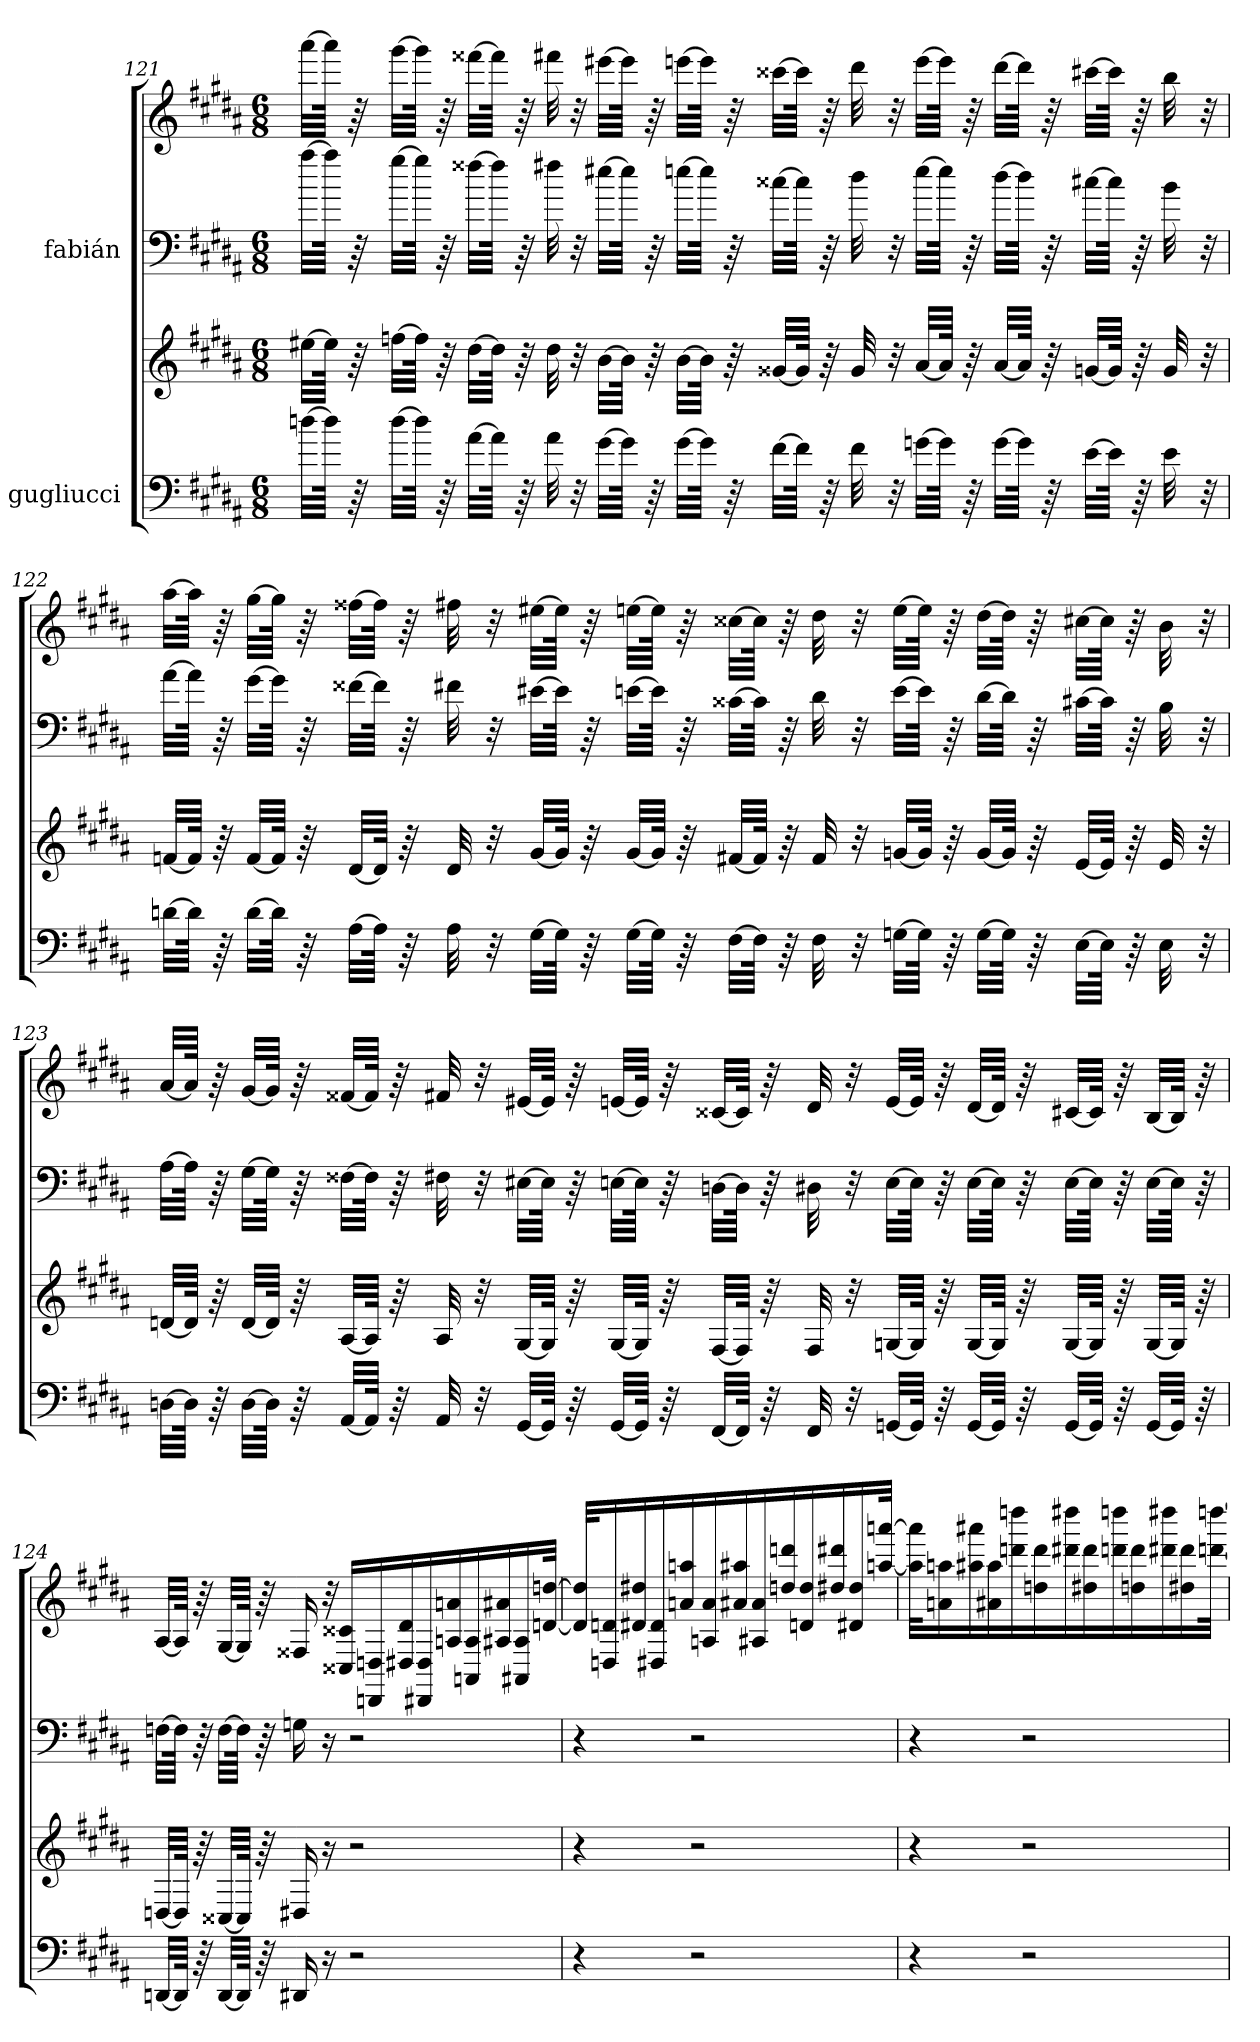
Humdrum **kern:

**kern	**kern	**kern	**kern
*part2	*part2	*part1	*part1
*staff4	*staff3	*staff2	*staff1
*I"gugliucci	*	*I"fabián	*
!!LO:LB:g=z
*clefF4	*clefG2	*clefF4	*clefG2
*k[f#c#g#d#a#]	*k[f#c#g#d#a#]	*k[f#c#g#d#a#]	*k[f#c#g#d#a#]
*B:	*B:	*B:	*B:
*M6/8	*M6/8	*M6/8	*M6/8
=121	=121	=121	=121
[32ddn\LLL	[32ee#X\LLL	[32aa#\LLL	[32aaa#\LLL
64dd\JJJk]	64ee#\JJJk]	64aa#\JJJk]	64aaa#\JJJk]
64r	64r	64r	64r
[32dd\LLL	[32ffn\LLL	[32gg#\LLL	[32ggg#\LLL
64dd\JJJk]	64ff\JJJk]	64gg#\JJJk]	64ggg#\JJJk]
64r	64r	64r	64r
[32a#\LLL	[32dd#\LLL	[32ff##X\LLL	[32fff##X\LLL
64a#\JJJk]	64dd#\JJJk]	64ff##\JJJk]	64fff##\JJJk]
64r	64r	64r	64r
32a#\	32dd#\	32ff#X\	32fff#X\
32r	32r	32r	32r
[32g#\LLL	[32b\LLL	[32ee#X\LLL	[32eee#X\LLL
64g#\JJJk]	64b\JJJk]	64ee#\JJJk]	64eee#\JJJk]
64r	64r	64r	64r
[32g#\LLL	[32b\LLL	[32een\LLL	[32eeen\LLL
64g#\JJJk]	64b\JJJk]	64ee\JJJk]	64eee\JJJk]
64r	64r	64r	64r
[32f#\LLL	[32g##X/LLL	[32cc##X\LLL	[32ccc##X\LLL
64f#\JJJk]	64g##/JJJk]	64cc##\JJJk]	64ccc##\JJJk]
64r	64r	64r	64r
32f#\	32g##/	32dd#\	32ddd#\
32r	32r	32r	32r
[32gn\LLL	[32a#/LLL	[32ee\LLL	[32eee\LLL
64g\JJJk]	64a#/JJJk]	64ee\JJJk]	64eee\JJJk]
64r	64r	64r	64r
[32g\LLL	[32a#/LLL	[32dd#\LLL	[32ddd#\LLL
64g\JJJk]	64a#/JJJk]	64dd#\JJJk]	64ddd#\JJJk]
64r	64r	64r	64r
[32e\LLL	[32gn/LLL	[32cc#X\LLL	[32ccc#X\LLL
64e\JJJk]	64g/JJJk]	64cc#\JJJk]	64ccc#\JJJk]
64r	64r	64r	64r
32e\	32g/	32b\	32bb\
32r	32r	32r	32r
!!LO:LB:g=z
=122	=122	=122	=122
[32dn\LLL	[32fn/LLL	[32a#\LLL	[32aa#\LLL
64d\JJJk]	64f/JJJk]	64a#\JJJk]	64aa#\JJJk]
64r	64r	64r	64r
[32d\LLL	[32f/LLL	[32g#\LLL	[32gg#\LLL
64d\JJJk]	64f/JJJk]	64g#\JJJk]	64gg#\JJJk]
64r	64r	64r	64r
[32A#\LLL	[32d#/LLL	[32f##X\LLL	[32ff##X\LLL
64A#\JJJk]	64d#/JJJk]	64f##\JJJk]	64ff##\JJJk]
64r	64r	64r	64r
32A#\	32d#/	32f#X\	32ff#X\
32r	32r	32r	32r
[32G#\LLL	[32g#/LLL	[32e#X\LLL	[32ee#X\LLL
64G#\JJJk]	64g#/JJJk]	64e#\JJJk]	64ee#\JJJk]
64r	64r	64r	64r
[32G#\LLL	[32g#/LLL	[32en\LLL	[32een\LLL
64G#\JJJk]	64g#/JJJk]	64e\JJJk]	64ee\JJJk]
64r	64r	64r	64r
[32F#\LLL	[32f#X/LLL	[32c##X\LLL	[32cc##X\LLL
64F#\JJJk]	64f#/JJJk]	64c##\JJJk]	64cc##\JJJk]
64r	64r	64r	64r
32F#\	32f#/	32d#\	32dd#\
32r	32r	32r	32r
[32Gn\LLL	[32gn/LLL	[32e\LLL	[32ee\LLL
64G\JJJk]	64g/JJJk]	64e\JJJk]	64ee\JJJk]
64r	64r	64r	64r
[32G\LLL	[32g/LLL	[32d#\LLL	[32dd#\LLL
64G\JJJk]	64g/JJJk]	64d#\JJJk]	64dd#\JJJk]
64r	64r	64r	64r
[32E\LLL	[32e/LLL	[32c#X\LLL	[32cc#X\LLL
64E\JJJk]	64e/JJJk]	64c#\JJJk]	64cc#\JJJk]
64r	64r	64r	64r
32E\	32e/	32B\	32b\
32r	32r	32r	32r
!!LO:PB:g=z
=123	=123	=123	=123
[32Dn\LLL	[32dn/LLL	[32A#\LLL	[32a#/LLL
64D\JJJk]	64d/JJJk]	64A#\JJJk]	64a#/JJJk]
64r	64r	64r	64r
[32D\LLL	[32d/LLL	[32G#\LLL	[32g#/LLL
64D\JJJk]	64d/JJJk]	64G#\JJJk]	64g#/JJJk]
64r	64r	64r	64r
[32AA#/LLL	[32A#/LLL	[32F##X\LLL	[32f##X/LLL
64AA#/JJJk]	64A#/JJJk]	64F##\JJJk]	64f##/JJJk]
64r	64r	64r	64r
32AA#/	32A#/	32F#X\	32f#X/
32r	32r	32r	32r
[32GG#/LLL	[32G#/LLL	[32E#X\LLL	[32e#X/LLL
64GG#/JJJk]	64G#/JJJk]	64E#\JJJk]	64e#/JJJk]
64r	64r	64r	64r
[32GG#/LLL	[32G#/LLL	[32En\LLL	[32en/LLL
64GG#/JJJk]	64G#/JJJk]	64E\JJJk]	64e/JJJk]
64r	64r	64r	64r
[32FF#/LLL	[32F#/LLL	[32Dn\LLL	[32c##X/LLL
64FF#/JJJk]	64F#/JJJk]	64D\JJJk]	64c##/JJJk]
64r	64r	64r	64r
32FF#/	32F#/	32D#X\	32d#/
32r	32r	32r	32r
[32GGn/LLL	[32Gn/LLL	[32E\LLL	[32e/LLL
64GG/JJJk]	64G/JJJk]	64E\JJJk]	64e/JJJk]
64r	64r	64r	64r
[32GG/LLL	[32G/LLL	[32E\LLL	[32d#/LLL
64GG/JJJk]	64G/JJJk]	64E\JJJk]	64d#/JJJk]
64r	64r	64r	64r
[32GG/LLL	[32G/LLL	[32E\LLL	[32c#X/LLL
64GG/JJJk]	64G/JJJk]	64E\JJJk]	64c#/JJJk]
64r	64r	64r	64r
[32GG/LLL	[32G/LLL	[32E\LLL	[32B/LLL
64GG/JJJk]	64G/JJJk]	64E\JJJk]	64B/JJJk]
64r	64r	64r	64r
!!LO:LB:g=z
=124	=124	=124	=124
[32DDn/LLL	[32Dn/LLL	[32Fn\LLL	[32A#/LLL
64DD/JJJk]	64D/JJJk]	64F\JJJk]	64A#/JJJk]
64r	64r	64r	64r
[32DD/LLL	[32C##X/LLL	[32F\LLL	[32G#/LLL
64DD/JJJk]	64C##/JJJk]	64F\JJJk]	64G#/JJJk]
64r	64r	64r	64r
16DD#X/	16D#X/	16Gn\	16F##X/
16r	16r	16r	32r
.	.	.	16C##X/ 16c##X/LL
2r	2r	2r	.
.	.	.	16DDn/ 16Dn/
.	.	.	16D#X/ 16d#/
.	.	.	16DD#X/ 16D#/
.	.	.	16An/ 16an/
.	.	.	16AAn/ 16A/
.	.	.	16A#X/ 16a#X/
.	.	.	16AA#X/ 16A#/
.	.	.	[32dn/ [32ddn/JJk
!!LO:LB:g=z
=125	=125	=125	=125
4r	4r	4r	32d/] 32dd/]KLL
.	.	.	16Dn/ 16d/
.	.	.	16d#X/ 16dd#X/
.	.	.	16D#X/ 16d#/
.	.	.	16an/ 16aan/
2r	2r	2r	.
.	.	.	16An/ 16a/
.	.	.	16a#X/ 16aa#X/
.	.	.	16A#X/ 16a#/
.	.	.	16ddn/ 16dddn/
.	.	.	16dn/ 16dd/
.	.	.	16dd#X/ 16ddd#X/
.	.	.	16d#X/ 16dd#/
.	.	.	[32aan/ [32aaan/JJk
=126	=126	=126	=126
4r	4r	4r	32aa\] 32aaa\]KLL
.	.	.	16an\ 16aa\
.	.	.	16aa#X\ 16aaa#X\
.	.	.	16a#X\ 16aa#\
.	.	.	16dddn\ 16ddddn\
2r	2r	2r	.
.	.	.	16ddn\ 16ddd\
.	.	.	16ddd#X\ 16dddd#X\
.	.	.	16dd#X\ 16ddd#\
.	.	.	16dddn\ 16ddddn\
.	.	.	16ddn\ 16ddd\
.	.	.	16ddd#X\ 16dddd#X\
.	.	.	16dd#X\ 16ddd#\
.	.	.	[32dddn\ [32ddddn\JJk
=	=	=	=
*-	*-	*-	*-
